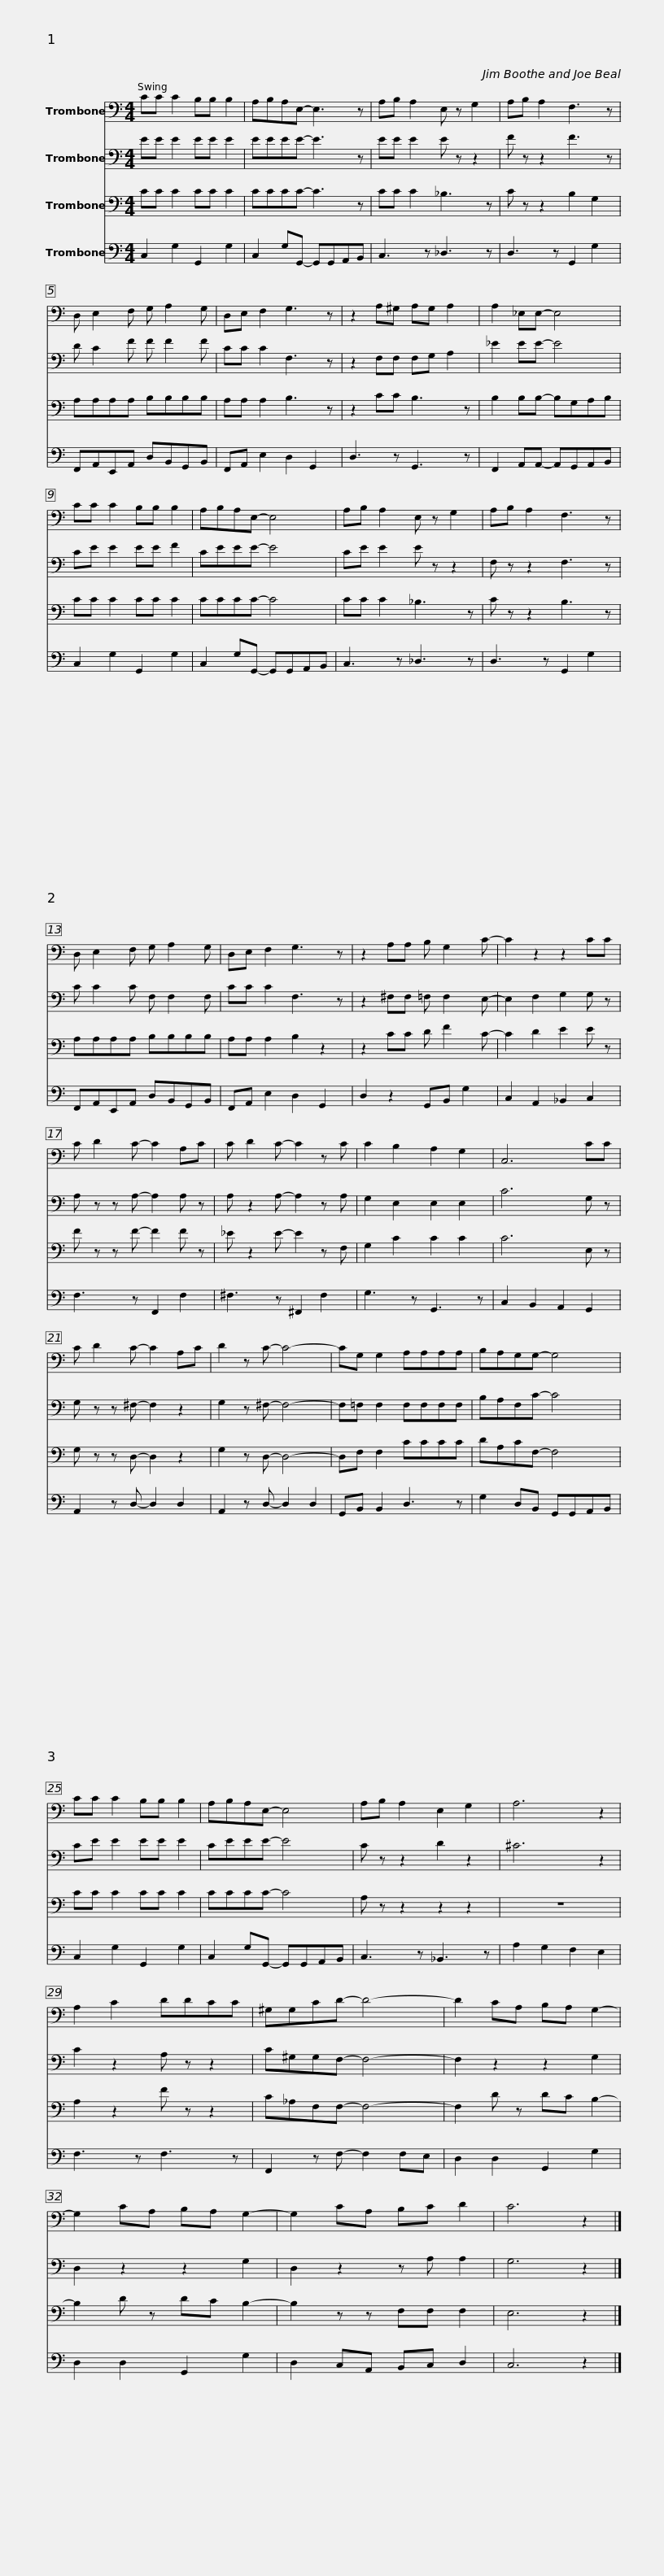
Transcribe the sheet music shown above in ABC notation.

X:1
%%score 1 2 3 4
L:1/8
M:4/4
I:linebreak $
K:C
V:1 bass
V:2 bass
V:3 bass
V:4 bass
V:1
 CC C2 B,B, B,2 | A,B,A,E,- E,3 z | A,B, A,2 E, z G,2 | A,B, A,2 F,3 z |$ D, E,2 F, G, A,2 G, | %5
 D,E, F,2 G,3 z | z2 A,^G, A,G, A,2 | A,2 _E,E,- E,4 | CC C2 B,B, B,2 |$ A,B,A,E,- E,4 | %10
 A,B, A,2 E, z G,2 | A,B, A,2 F,3 z | D, E,2 F, G, A,2 G, | D,E, F,2 G,3 z |$ z2 A,A, B, G,2 C- | %15
 C2 z2 z2 CC | C D2 C- C2 A,C | C D2 C- C2 z C | C2 B,2 A,2 G,2 | C,6 CC |$ %20
 C D2 C- C2 A,C | D2 z C- C4- | CG, G,2 A,A,A,A, | B,A,G,G,- G,4 | CC C2 B,B, B,2 |$ %25
 A,B,A,E,- E,4 | A,B, A,2 E,2 G,2 | A,6 z2 | A,2 C2 DDCC | ^G,G,CD- D4- |$ %30
 D2 CA, B,A, G,2- | G,2 CA, B,A, G,2- | G,2 CA, B,C D2 | C6 z2 |] %34
V:2
 EE E2 EE E2 | EEEE- E3 z | EE E2 E z z2 | F z z2 F3 z |$ D C2 F F F2 F | %5
 CC C2 F,3 z | z2 F,F, F,G, A,2 | _E2 EE- E4 | CE E2 EE F2 |$ CEEE- E4 | %10
 CE E2 E z z2 | F, z z2 F,3 z | C C2 C F, F,2 F, | CC C2 F,3 z |$ z2 ^F,F, =F, F,2 E,- | %15
 E,2 F,2 G,2 G, z | A, z z A,- A,2 A, z | A, z2 A,- A,2 z A, | G,2 E,2 E,2 E,2 | C6 G, z |$ %20
 G, z z ^F,- F,2 z2 | G,2 z ^F,- F,4- | F,=F, F,2 F,F,F,F, | B,A,F,C- C4 | CE E2 EE E2 |$ %25
 CEEE- E4 | C z z2 D2 z2 | ^C6 z2 | C2 z2 A, z z2 | C^G,G,F,- F,4- |$ %30
 F,2 z2 z2 G,2 | D,2 z2 z2 G,2 | D,2 z2 z A, A,2 | G,6 z2 |] %34
V:3
 CC C2 CC C2 | CCCC- C3 z | CC C2 _B,3 z | C z z2 B,2 G,2 |$ A,A,A,A, B,B,B,B, | %5
 A,A, A,2 B,3 z | z2 CC B,3 z | B,2 B,B,- B,G,A,B, | CC C2 CC C2 |$ CCCC- C4 | %10
 CC C2 _B,3 z | C z z2 B,3 z | A,A,A,A, B,B,B,B, | A,A, A,2 B,2 z2 |$ z2 CC D F2 C- | %15
 C2 D2 E2 E z | F z z F- F2 F z | _E z2 E- E2 z F, | G,2 C2 C2 C2 | C6 E, z |$ %20
 G, z z D,- D,2 z2 | G,2 z D,- D,4- | D,F, F,2 CCCC | DA,CF,- F,4 | CC C2 CC C2 |$ %25
 CCCC- C4 | A, z z2 z2 z2 | z8 | A,2 z2 F z z2 | C_A,F,F,- F,4- |$ %30
 F,2 D z DC B,2- | B,2 D z DC B,2- | B,2 z z F,F, F,2 | E,6 z2 |] %34
V:4
 C,2 G,2 G,,2 G,2 | C,2 G,G,,- G,,G,,A,,B,, | C,3 z _D,3 z | D,3 z G,,2 G,2 |$ F,,A,,E,,A,, D,B,,G,,B,, | %5
 F,,A,, E,2 D,2 G,,2 | D,3 z G,,3 z | F,,2 A,,A,,- A,,G,,A,,B,, | C,2 G,2 G,,2 G,2 |$ C,2 G,G,,- G,,G,,A,,B,, | %10
 C,3 z _D,3 z | D,3 z G,,2 G,2 | F,,A,,E,,A,, D,B,,G,,B,, | F,,A,, E,2 D,2 G,,2 |$ D,2 z2 G,,B,, G,2 | %15
 C,2 A,,2 _B,,2 C,2 | F,3 z F,,2 F,2 | ^F,3 z ^F,,2 F,2 | G,3 z G,,3 z | C,2 B,,2 A,,2 G,,2 |$ %20
 A,,2 z D,- D,2 D,2 | A,,2 z D,- D,2 D,2 | G,,B,, B,,2 D,3 z | G,2 D,B,, G,,G,,A,,B,, | C,2 G,2 G,,2 G,2 |$ %25
 C,2 G,G,,- G,,G,,A,,B,, | C,3 z _B,,3 z | A,2 G,2 F,2 E,2 | F,3 z F,3 z | F,,2 z F,- F,2 F,E, |$ %30
 D,2 D,2 G,,2 G,2 | D,2 D,2 G,,2 G,2 | D,2 C,A,, B,,C, D,2 | C,6 z2 |] %34
